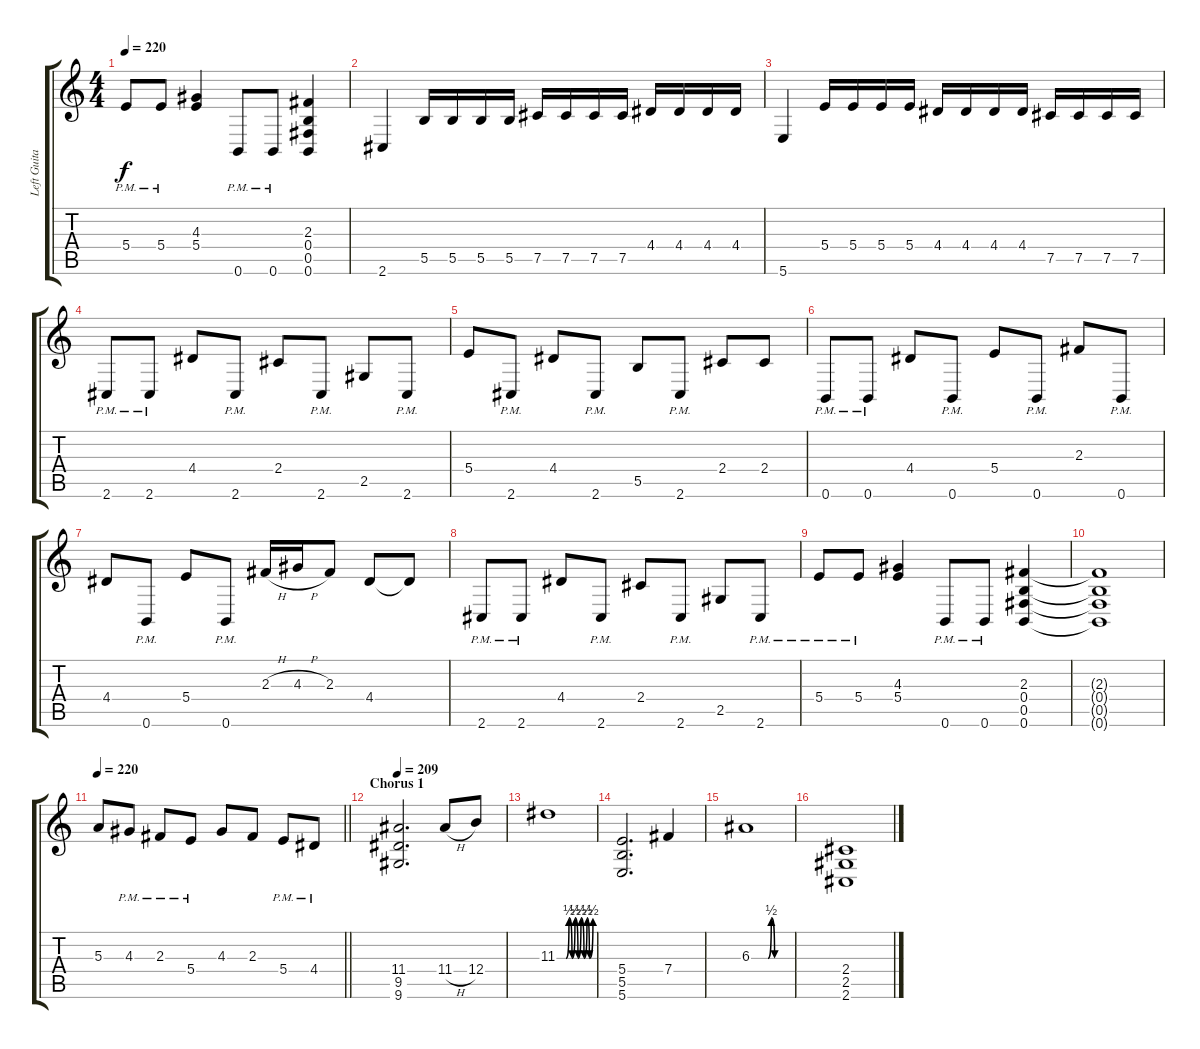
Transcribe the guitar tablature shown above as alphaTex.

\track ("Left Guitar" "Left Guita") {instrument distortionguitar}
\staff {score tabs}
\tuning (Db4 Ab3 E3 B2 Gb2 B1) {hide}
\ts (4 4)
\tempo 220
\clef g2
\ks c
5.4{pm}.8{dy f} 5.4{pm}.8 (4.3 5.4).4 0.6{pm}.8 0.6{pm}.8 (2.3 0.4 0.5 0.6).4 |
2.6.4 5.5.16 5.5.16 5.5.16 5.5.16 7.5.16 7.5.16 7.5.16 7.5.16 4.4.16 4.4.16 4.4.16 4.4.16 |
5.6.4 5.4.16 5.4.16 5.4.16 5.4.16 4.4.16 4.4.16 4.4.16 4.4.16 7.5.16 7.5.16 7.5.16 7.5.16 |
2.6{pm}.8 2.6{pm}.8 4.4.8 2.6{pm}.8 2.4.8 2.6{pm}.8 2.5.8 2.6{pm}.8 |
5.4.8 2.6{pm}.8 4.4.8 2.6{pm}.8 5.5.8 2.6{pm}.8 2.4.8 2.4.8 |
0.6{pm}.8 0.6{pm}.8 4.4.8 0.6{pm}.8 5.4.8 0.6{pm}.8 2.3.8 0.6{pm}.8 |
4.4.8 0.6{pm}.8 5.4.8 0.6{pm}.8 2.3{h}.16 4.3{h}.16 2.3.8 4.4.8 4.4{t}.8 |
2.6{pm}.8 2.6{pm}.8 4.4.8 2.6{pm}.8 2.4.8 2.6{pm}.8 2.5.8 2.6{pm}.8 |
5.4{pm}.8 5.4{pm}.8 (4.3 5.4).4 0.6{pm}.8 0.6{pm}.8 (2.3 0.4 0.5 0.6).4 |
(2.3{t} 0.4{t} 0.5{t} 0.6{t}).1 |
\tempo 220
\barLineRight lightlight
5.3.8 4.3{pm}.8 2.3{pm}.8 5.4{pm}.8 4.3.8 2.3.8 5.4{pm}.8 4.4{pm}.8 |
\section ("" "Chorus 1")
\tempo 209
(11.4 9.5 9.6).2{d} 11.4{h}.8 12.4.8 |
11.3{be (custom 0 0 15 0 20 2 25 0 30 2 35 0 40 2 45 0 50 2 54 0 60 2)}.1 |
(5.4 5.5 5.6).2{d} 7.4.4 |
6.3{be (custom 0 0 15 0 25 0 30 2 35 0 60 0)}.1 |
(2.4 2.5 2.6).1
